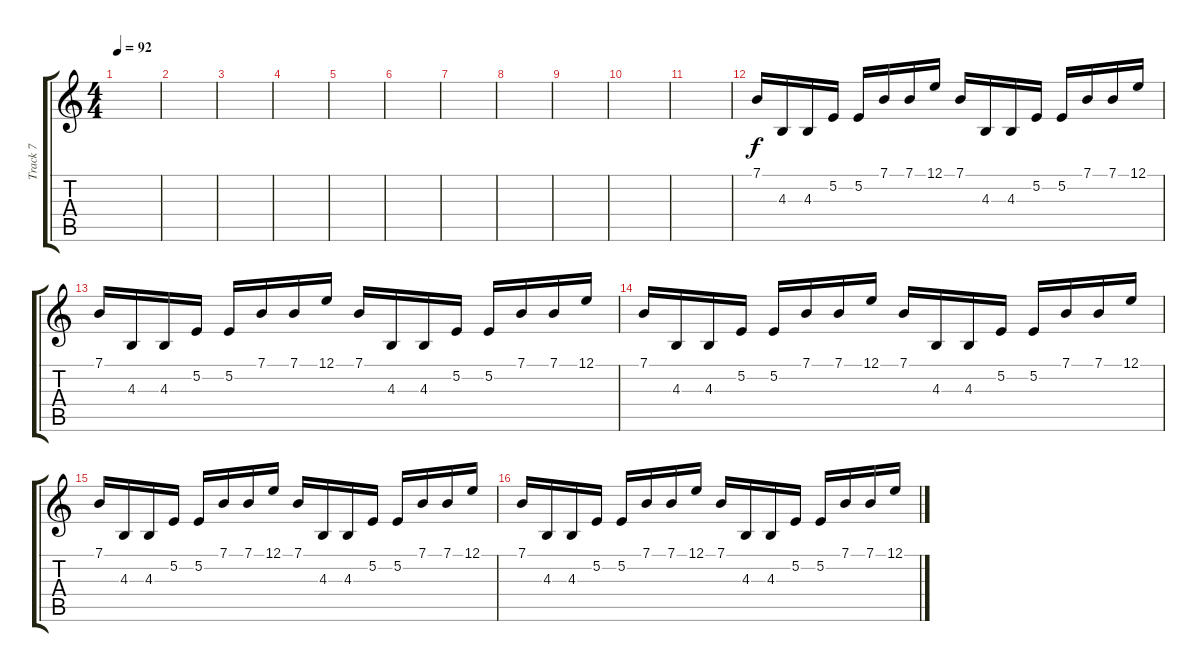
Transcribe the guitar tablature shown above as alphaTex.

\track ("Track 7" "Track 7") {instrument violin}
\staff {score tabs}
\tuning (E4 B3 G3 D3 A2 E2) {hide}
\ts (4 4)
\tempo 92
\clef g2
\ks c
|
|
|
|
|
|
|
|
|
|
|
7.1.16{volume 13} 4.3.16 4.3.16 5.2.16 5.2.16 7.1.16 7.1.16 12.1.16 7.1.16 4.3.16 4.3.16 5.2.16 5.2.16 7.1.16 7.1.16 12.1.16 |
7.1.16 4.3.16 4.3.16 5.2.16 5.2.16 7.1.16 7.1.16 12.1.16 7.1.16 4.3.16 4.3.16 5.2.16 5.2.16 7.1.16 7.1.16 12.1.16 |
7.1.16 4.3.16 4.3.16 5.2.16 5.2.16 7.1.16 7.1.16 12.1.16 7.1.16 4.3.16 4.3.16 5.2.16 5.2.16 7.1.16 7.1.16 12.1.16 |
7.1.16 4.3.16 4.3.16 5.2.16 5.2.16 7.1.16 7.1.16 12.1.16 7.1.16 4.3.16 4.3.16 5.2.16 5.2.16 7.1.16 7.1.16 12.1.16 |
7.1.16 4.3.16 4.3.16 5.2.16 5.2.16 7.1.16 7.1.16 12.1.16 7.1.16 4.3.16 4.3.16 5.2.16 5.2.16 7.1.16 7.1.16 12.1.16
